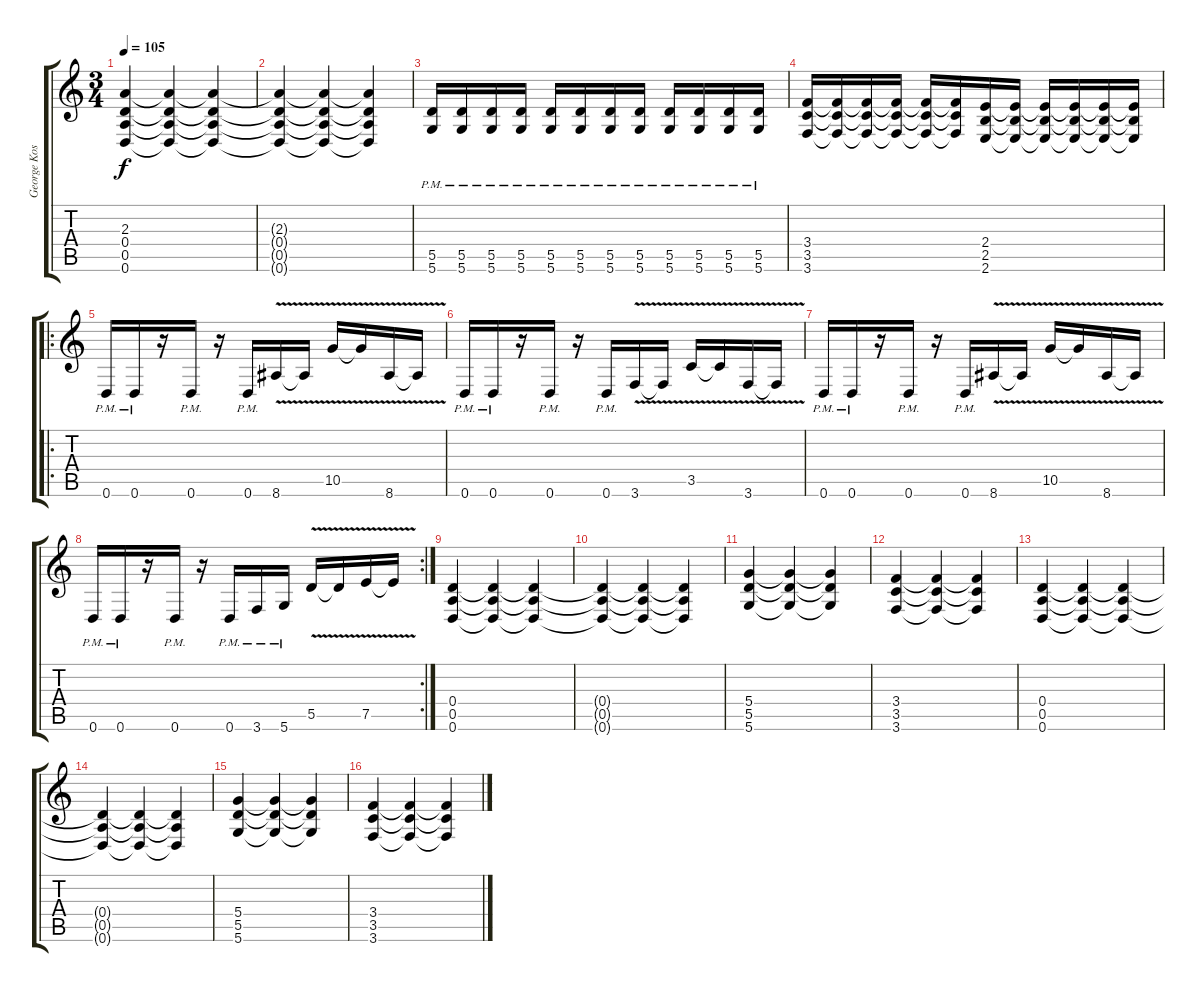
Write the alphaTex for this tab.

\track ("George Kosmas" "George Kos") {instrument distortionguitar}
\staff {score tabs}
\tuning (E4 B3 G3 D3 A2 D2) {hide}
\ts (3 4)
\tempo 105
\clef g2
\ks c
(2.3 0.4 0.5 0.6).4{dy f} (2.3{t} 0.4{t} 0.5{t} 0.6{t}).4 (2.3{t} 0.4{t} 0.5{t} 0.6{t}).4 |
(2.3{t} 0.4{t} 0.5{t} 0.6{t}).4 (2.3{t} 0.4{t} 0.5{t} 0.6{t}).4 (2.3{t} 0.4{t} 0.5{t} 0.6{t}).4 |
(5.5{pm} 5.6{pm}).16 (5.5{pm} 5.6{pm}).16 (5.5{pm} 5.6{pm}).16 (5.5{pm} 5.6{pm}).16 (5.5{pm} 5.6{pm}).16 (5.5{pm} 5.6{pm}).16 (5.5{pm} 5.6{pm}).16 (5.5{pm} 5.6{pm}).16 (5.5{pm} 5.6{pm}).16 (5.5{pm} 5.6{pm}).16 (5.5{pm} 5.6{pm}).16 (5.5{pm} 5.6{pm}).16 |
(3.4 3.5 3.6).16 (3.4{t} 3.5{t} 3.6{t}).16 (3.4{t} 3.5{t} 3.6{t}).16 (3.4{t} 3.5{t} 3.6{t}).16 (3.4{t} 3.5{t} 3.6{t}).16 (3.4{t} 3.5{t} 3.6{t}).16 (2.4 2.5 2.6).16 (2.4{t} 2.5{t} 2.6{t}).16 (2.4{t} 2.5{t} 2.6{t}).16 (2.4{t} 2.5{t} 2.6{t}).16 (2.4{t} 2.5{t} 2.6{t}).16 (2.4{t} 2.5{t} 2.6{t}).16 |
\ro
0.6{pm}.16 0.6{pm}.16 r.16 0.6{pm}.16 r.16 0.6{pm}.16 8.6{v}.16 8.6{t}.16 10.5{v}.16 10.5{t}.16 8.6{v}.16 8.6{t}.16 |
0.6{pm}.16 0.6{pm}.16 r.16 0.6{pm}.16 r.16 0.6{pm}.16 3.6{v}.16 3.6{t}.16 3.5{v}.16 3.5{t}.16 3.6{v}.16 3.6{t}.16 |
0.6{pm}.16 0.6{pm}.16 r.16 0.6{pm}.16 r.16 0.6{pm}.16 8.6{v}.16 8.6{t}.16 10.5{v}.16 10.5{t}.16 8.6{v}.16 8.6{t}.16 |
\rc 2
0.6{pm}.16 0.6{pm}.16 r.16 0.6{pm}.16 r.16 0.6{pm}.16 3.6{pm}.16 5.6{pm}.16 5.5{v}.16 5.5{t}.16 7.5{v}.16 7.5{t}.16 |
(0.4 0.5 0.6).4 (0.4{t} 0.5{t} 0.6{t}).4 (0.4{t} 0.5{t} 0.6{t}).4 |
(0.4{t} 0.5{t} 0.6{t}).4 (0.4{t} 0.5{t} 0.6{t}).4 (0.4{t} 0.5{t} 0.6{t}).4 |
(5.4 5.5 5.6).4 (5.4{t} 5.5{t} 5.6{t}).4 (5.4{t} 5.5{t} 5.6{t}).4 |
(3.4 3.5 3.6).4 (3.4{t} 3.5{t} 3.6{t}).4 (3.4{t} 3.5{t} 3.6{t}).4 |
(0.4 0.5 0.6).4 (0.4{t} 0.5{t} 0.6{t}).4 (0.4{t} 0.5{t} 0.6{t}).4 |
(0.4{t} 0.5{t} 0.6{t}).4 (0.4{t} 0.5{t} 0.6{t}).4 (0.4{t} 0.5{t} 0.6{t}).4 |
(5.4 5.5 5.6).4 (5.4{t} 5.5{t} 5.6{t}).4 (5.4{t} 5.5{t} 5.6{t}).4 |
(3.4 3.5 3.6).4 (3.4{t} 3.5{t} 3.6{t}).4 (3.4{t} 3.5{t} 3.6{t}).4
